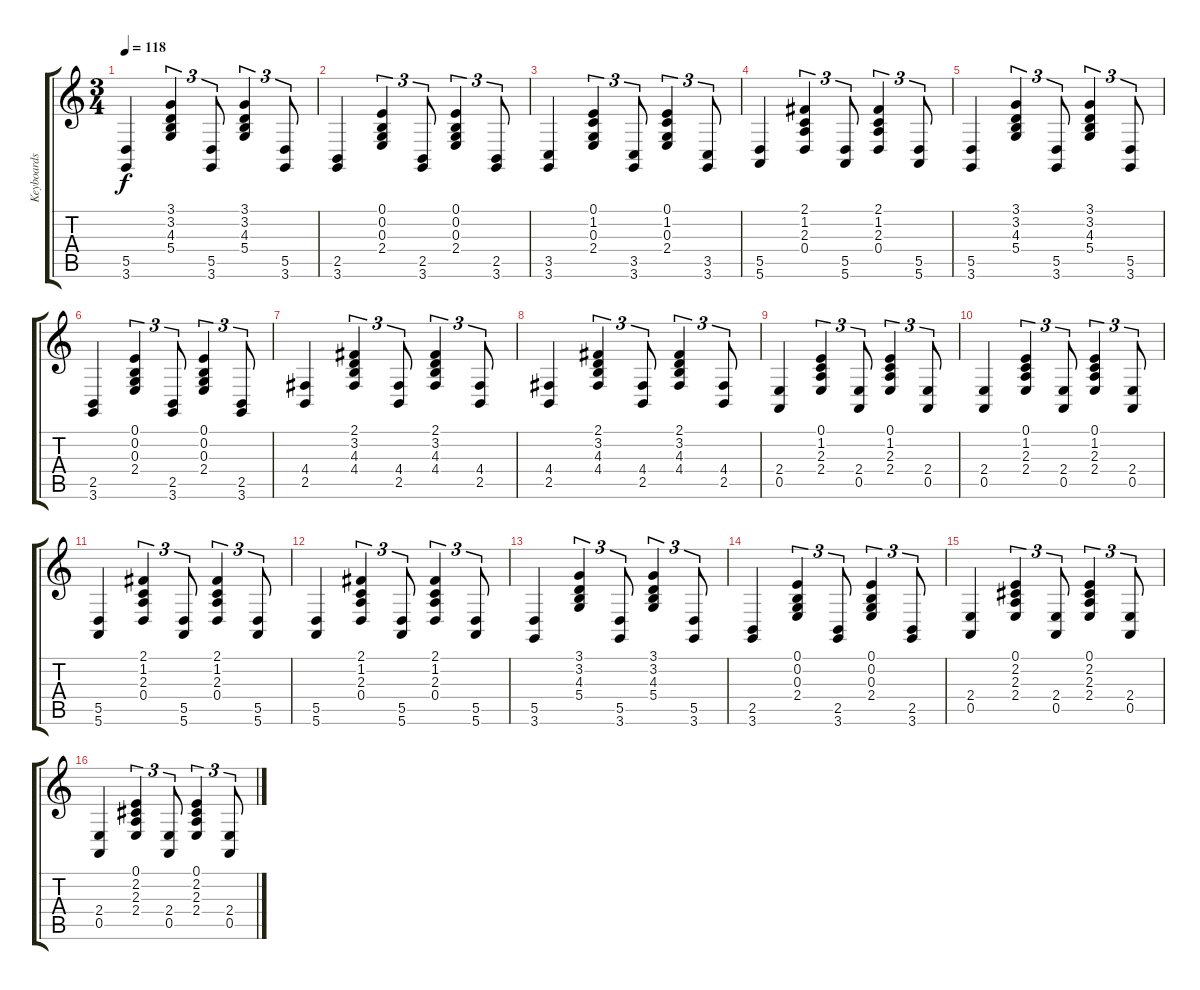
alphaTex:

\track ("Keyboards" "Keyboards") {instrument harpsichord}
\staff {score tabs}
\tuning (E4 B3 G3 D3 A2 E2) {hide}
\ts (3 4)
\tempo 118
\clef g2
\ks c
(5.5 3.6).4{dy f} (3.1 3.2 4.3 5.4).4{tu (3 2)} (5.5 3.6).8{tu (3 2)} (3.1 3.2 4.3 5.4).4{tu (3 2)} (5.5 3.6).8{tu (3 2)} |
(2.5 3.6).4 (0.1 0.2 0.3 2.4).4{tu (3 2)} (2.5 3.6).8{tu (3 2)} (0.1 0.2 0.3 2.4).4{tu (3 2)} (2.5 3.6).8{tu (3 2)} |
(3.5 3.6).4 (0.1 1.2 0.3 2.4).4{tu (3 2)} (3.5 3.6).8{tu (3 2)} (0.1 1.2 0.3 2.4).4{tu (3 2)} (3.5 3.6).8{tu (3 2)} |
(5.5 5.6).4 (2.1 1.2 2.3 0.4).4{tu (3 2)} (5.5 5.6).8{tu (3 2)} (2.1 1.2 2.3 0.4).4{tu (3 2)} (5.5 5.6).8{tu (3 2)} |
(5.5 3.6).4 (3.1 3.2 4.3 5.4).4{tu (3 2)} (5.5 3.6).8{tu (3 2)} (3.1 3.2 4.3 5.4).4{tu (3 2)} (5.5 3.6).8{tu (3 2)} |
(2.5 3.6).4 (0.1 0.2 0.3 2.4).4{tu (3 2)} (2.5 3.6).8{tu (3 2)} (0.1 0.2 0.3 2.4).4{tu (3 2)} (2.5 3.6).8{tu (3 2)} |
(4.4 2.5).4 (2.1 3.2 4.3 4.4).4{tu (3 2)} (4.4 2.5).8{tu (3 2)} (2.1 3.2 4.3 4.4).4{tu (3 2)} (4.4 2.5).8{tu (3 2)} |
(4.4 2.5).4 (2.1 3.2 4.3 4.4).4{tu (3 2)} (4.4 2.5).8{tu (3 2)} (2.1 3.2 4.3 4.4).4{tu (3 2)} (4.4 2.5).8{tu (3 2)} |
(2.4 0.5).4 (0.1 1.2 2.3 2.4).4{tu (3 2)} (2.4 0.5).8{tu (3 2)} (0.1 1.2 2.3 2.4).4{tu (3 2)} (2.4 0.5).8{tu (3 2)} |
(2.4 0.5).4 (0.1 1.2 2.3 2.4).4{tu (3 2)} (2.4 0.5).8{tu (3 2)} (0.1 1.2 2.3 2.4).4{tu (3 2)} (2.4 0.5).8{tu (3 2)} |
(5.5 5.6).4 (2.1 1.2 2.3 0.4).4{tu (3 2)} (5.5 5.6).8{tu (3 2)} (2.1 1.2 2.3 0.4).4{tu (3 2)} (5.5 5.6).8{tu (3 2)} |
(5.5 5.6).4 (2.1 1.2 2.3 0.4).4{tu (3 2)} (5.5 5.6).8{tu (3 2)} (2.1 1.2 2.3 0.4).4{tu (3 2)} (5.5 5.6).8{tu (3 2)} |
(5.5 3.6).4 (3.1 3.2 4.3 5.4).4{tu (3 2)} (5.5 3.6).8{tu (3 2)} (3.1 3.2 4.3 5.4).4{tu (3 2)} (5.5 3.6).8{tu (3 2)} |
(2.5 3.6).4 (0.1 0.2 0.3 2.4).4{tu (3 2)} (2.5 3.6).8{tu (3 2)} (0.1 0.2 0.3 2.4).4{tu (3 2)} (2.5 3.6).8{tu (3 2)} |
(2.4 0.5).4 (0.1 2.2 2.3 2.4).4{tu (3 2)} (2.4 0.5).8{tu (3 2)} (0.1 2.2 2.3 2.4).4{tu (3 2)} (2.4 0.5).8{tu (3 2)} |
(2.4 0.5).4 (0.1 2.2 2.3 2.4).4{tu (3 2)} (2.4 0.5).8{tu (3 2)} (0.1 2.2 2.3 2.4).4{tu (3 2)} (2.4 0.5).8{tu (3 2)}
